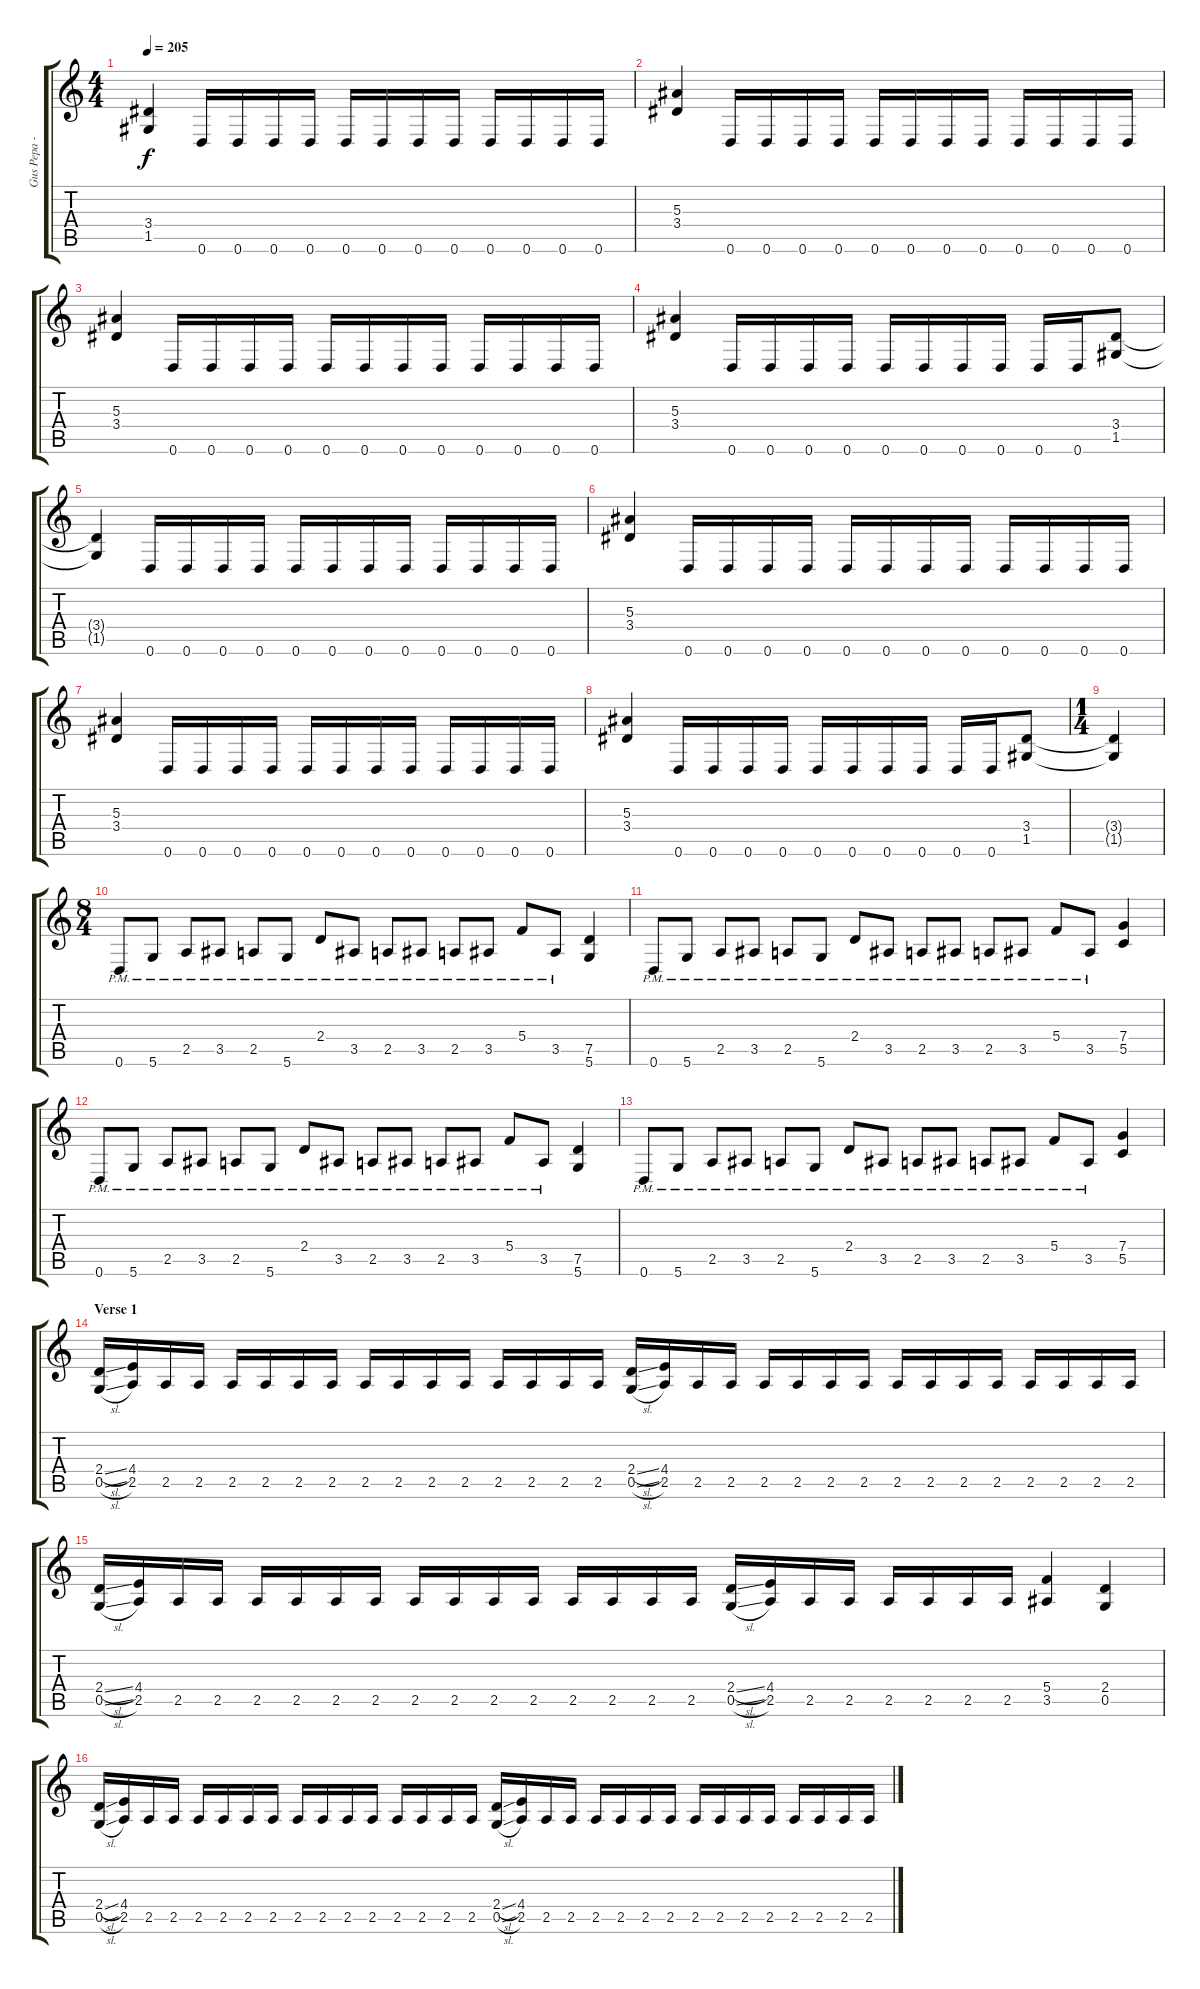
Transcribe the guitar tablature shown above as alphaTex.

\track ("Gus Pepa - Guitar" "Gus Pepa -") {instrument distortionguitar}
\staff {score tabs}
\tuning (D4 A3 F3 C3 G2 D2) {hide}
\ts (4 4)
\tempo 205
\clef g2
\ks c
(3.4{t} 1.5{t}).4{dy f} 0.6.16 0.6.16 0.6.16 0.6.16 0.6.16 0.6.16 0.6.16 0.6.16 0.6.16 0.6.16 0.6.16 0.6.16 |
(5.3 3.4).4 0.6.16 0.6.16 0.6.16 0.6.16 0.6.16 0.6.16 0.6.16 0.6.16 0.6.16 0.6.16 0.6.16 0.6.16 |
(5.3 3.4).4 0.6.16 0.6.16 0.6.16 0.6.16 0.6.16 0.6.16 0.6.16 0.6.16 0.6.16 0.6.16 0.6.16 0.6.16 |
(5.3 3.4).4 0.6.16 0.6.16 0.6.16 0.6.16 0.6.16 0.6.16 0.6.16 0.6.16 0.6.16 0.6.16 (3.4 1.5).8 |
(3.4{t} 1.5{t}).4 0.6.16 0.6.16 0.6.16 0.6.16 0.6.16 0.6.16 0.6.16 0.6.16 0.6.16 0.6.16 0.6.16 0.6.16 |
(5.3 3.4).4 0.6.16 0.6.16 0.6.16 0.6.16 0.6.16 0.6.16 0.6.16 0.6.16 0.6.16 0.6.16 0.6.16 0.6.16 |
(5.3 3.4).4 0.6.16 0.6.16 0.6.16 0.6.16 0.6.16 0.6.16 0.6.16 0.6.16 0.6.16 0.6.16 0.6.16 0.6.16 |
(5.3 3.4).4 0.6.16 0.6.16 0.6.16 0.6.16 0.6.16 0.6.16 0.6.16 0.6.16 0.6.16 0.6.16 (3.4 1.5).8 |
\ts (1 4)
(3.4{t} 1.5{t}).4 |
\ts (8 4)
0.6{pm}.8 5.6{pm}.8 2.5{pm}.8 3.5{pm}.8 2.5{pm}.8 5.6{pm}.8 2.4{pm}.8 3.5{pm}.8 2.5{pm}.8 3.5{pm}.8 2.5{pm}.8 3.5{pm}.8 5.4{pm}.8 3.5{pm}.8 (7.5 5.6).4 |
0.6{pm}.8 5.6{pm}.8 2.5{pm}.8 3.5{pm}.8 2.5{pm}.8 5.6{pm}.8 2.4{pm}.8 3.5{pm}.8 2.5{pm}.8 3.5{pm}.8 2.5{pm}.8 3.5{pm}.8 5.4{pm}.8 3.5{pm}.8 (7.4 5.5).4 |
0.6{pm}.8 5.6{pm}.8 2.5{pm}.8 3.5{pm}.8 2.5{pm}.8 5.6{pm}.8 2.4{pm}.8 3.5{pm}.8 2.5{pm}.8 3.5{pm}.8 2.5{pm}.8 3.5{pm}.8 5.4{pm}.8 3.5{pm}.8 (7.5 5.6).4 |
0.6{pm}.8 5.6{pm}.8 2.5{pm}.8 3.5{pm}.8 2.5{pm}.8 5.6{pm}.8 2.4{pm}.8 3.5{pm}.8 2.5{pm}.8 3.5{pm}.8 2.5{pm}.8 3.5{pm}.8 5.4{pm}.8 3.5{pm}.8 (7.4 5.5).4 |
\section ("" "Verse 1")
(2.4{sl} 0.5{sl}).16 (4.4 2.5).16 2.5.16 2.5.16 2.5.16 2.5.16 2.5.16 2.5.16 2.5.16 2.5.16 2.5.16 2.5.16 2.5.16 2.5.16 2.5.16 2.5.16 (2.4{sl} 0.5{sl}).16 (4.4 2.5).16 2.5.16 2.5.16 2.5.16 2.5.16 2.5.16 2.5.16 2.5.16 2.5.16 2.5.16 2.5.16 2.5.16 2.5.16 2.5.16 2.5.16 |
(2.4{sl} 0.5{sl}).16 (4.4 2.5).16 2.5.16 2.5.16 2.5.16 2.5.16 2.5.16 2.5.16 2.5.16 2.5.16 2.5.16 2.5.16 2.5.16 2.5.16 2.5.16 2.5.16 (2.4{sl} 0.5{sl}).16 (4.4 2.5).16 2.5.16 2.5.16 2.5.16 2.5.16 2.5.16 2.5.16 (5.4 3.5).4 (2.4 0.5).4 |
(2.4{sl} 0.5{sl}).16 (4.4 2.5).16 2.5.16 2.5.16 2.5.16 2.5.16 2.5.16 2.5.16 2.5.16 2.5.16 2.5.16 2.5.16 2.5.16 2.5.16 2.5.16 2.5.16 (2.4{sl} 0.5{sl}).16 (4.4 2.5).16 2.5.16 2.5.16 2.5.16 2.5.16 2.5.16 2.5.16 2.5.16 2.5.16 2.5.16 2.5.16 2.5.16 2.5.16 2.5.16 2.5.16
